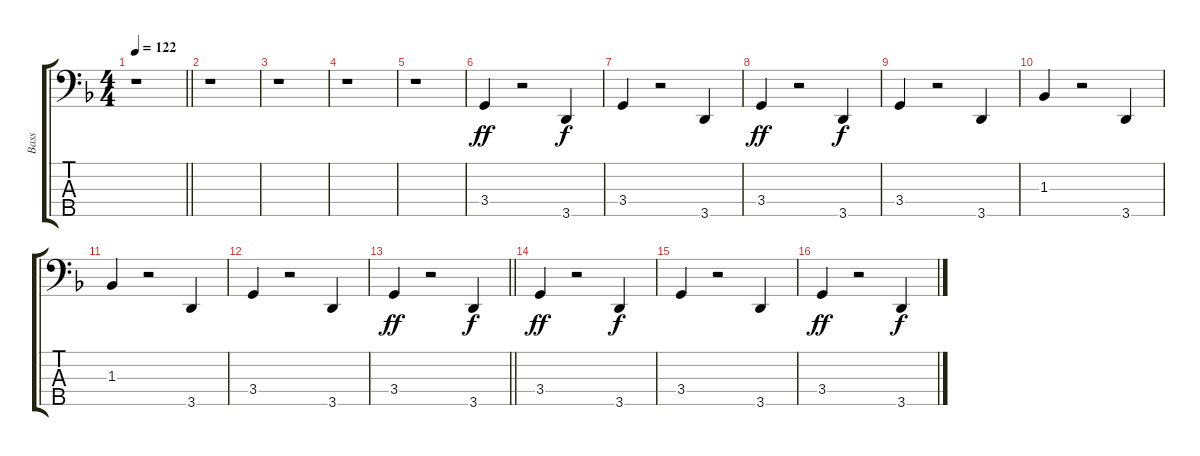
\track ("Bass" "Bass") {instrument electricbassfinger}
\staff {score tabs}
\tuning (G2 D2 A1 E1 B0) {hide}
\ts (4 4)
\tempo 122
\clef f4
\barLineRight lightlight
\ks f
r.1{dy ff instrument electricbassfinger} |
r.1 |
r.1 |
r.1 |
r.1 |
3.4.4 r.2 3.5.4{dy f} |
3.4.4 r.2 3.5.4 |
3.4.4{dy ff} r.2 3.5.4{dy f} |
3.4.4 r.2 3.5.4 |
1.3.4 r.2 3.5.4 |
1.3.4 r.2 3.5.4 |
3.4.4 r.2 3.5.4 |
\barLineRight lightlight
3.4.4{dy ff} r.2 3.5.4{dy f} |
3.4.4{dy ff} r.2 3.5.4{dy f} |
3.4.4 r.2 3.5.4 |
3.4.4{dy ff} r.2 3.5.4{dy f}
